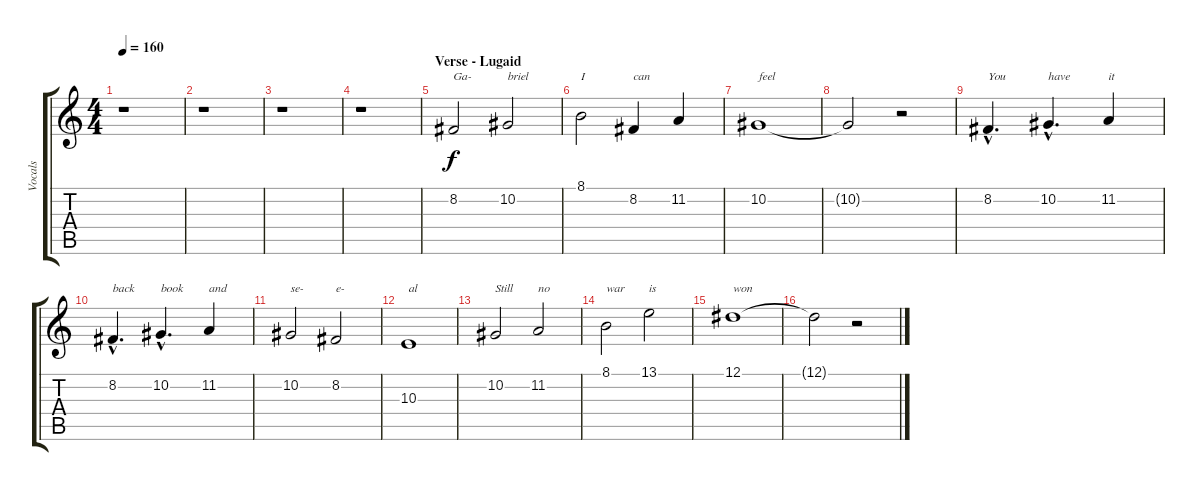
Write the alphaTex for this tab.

\track ("Vocals" "Vocals") {instrument choiraahs}
\staff {score tabs}
\tuning (Eb4 Bb3 Gb3 Db3 Ab2 Eb2) {hide}
\ts (4 4)
\tempo 160
\clef g2
\ks c
r.1{dy f} |
r.1 |
r.1 |
r.1{volume 16} |
\section ("" "Verse - Lugaid")
8.2.2{txt "Ga-"} 10.2.2{txt "briel"} |
8.1.2{txt "I"} 8.2.4{txt "can"} 11.2.4 |
10.2.1{txt "feel"} |
10.2{t}.2 r.2 |
8.2{hac}.4{d txt "You"} 10.2{hac}.4{d txt "have"} 11.2.4{txt "it"} |
8.2{hac}.4{d txt "back"} 10.2{hac}.4{d txt "book"} 11.2.4{txt "and"} |
10.2.2{txt "se-"} 8.2.2{txt "e-"} |
10.3.1{txt "al"} |
10.2.2{txt "Still"} 11.2.2{txt "no"} |
8.1.2{txt "war"} 13.1.2{txt "is"} |
12.1.1{txt "won"} |
12.1{t}.2 r.2
